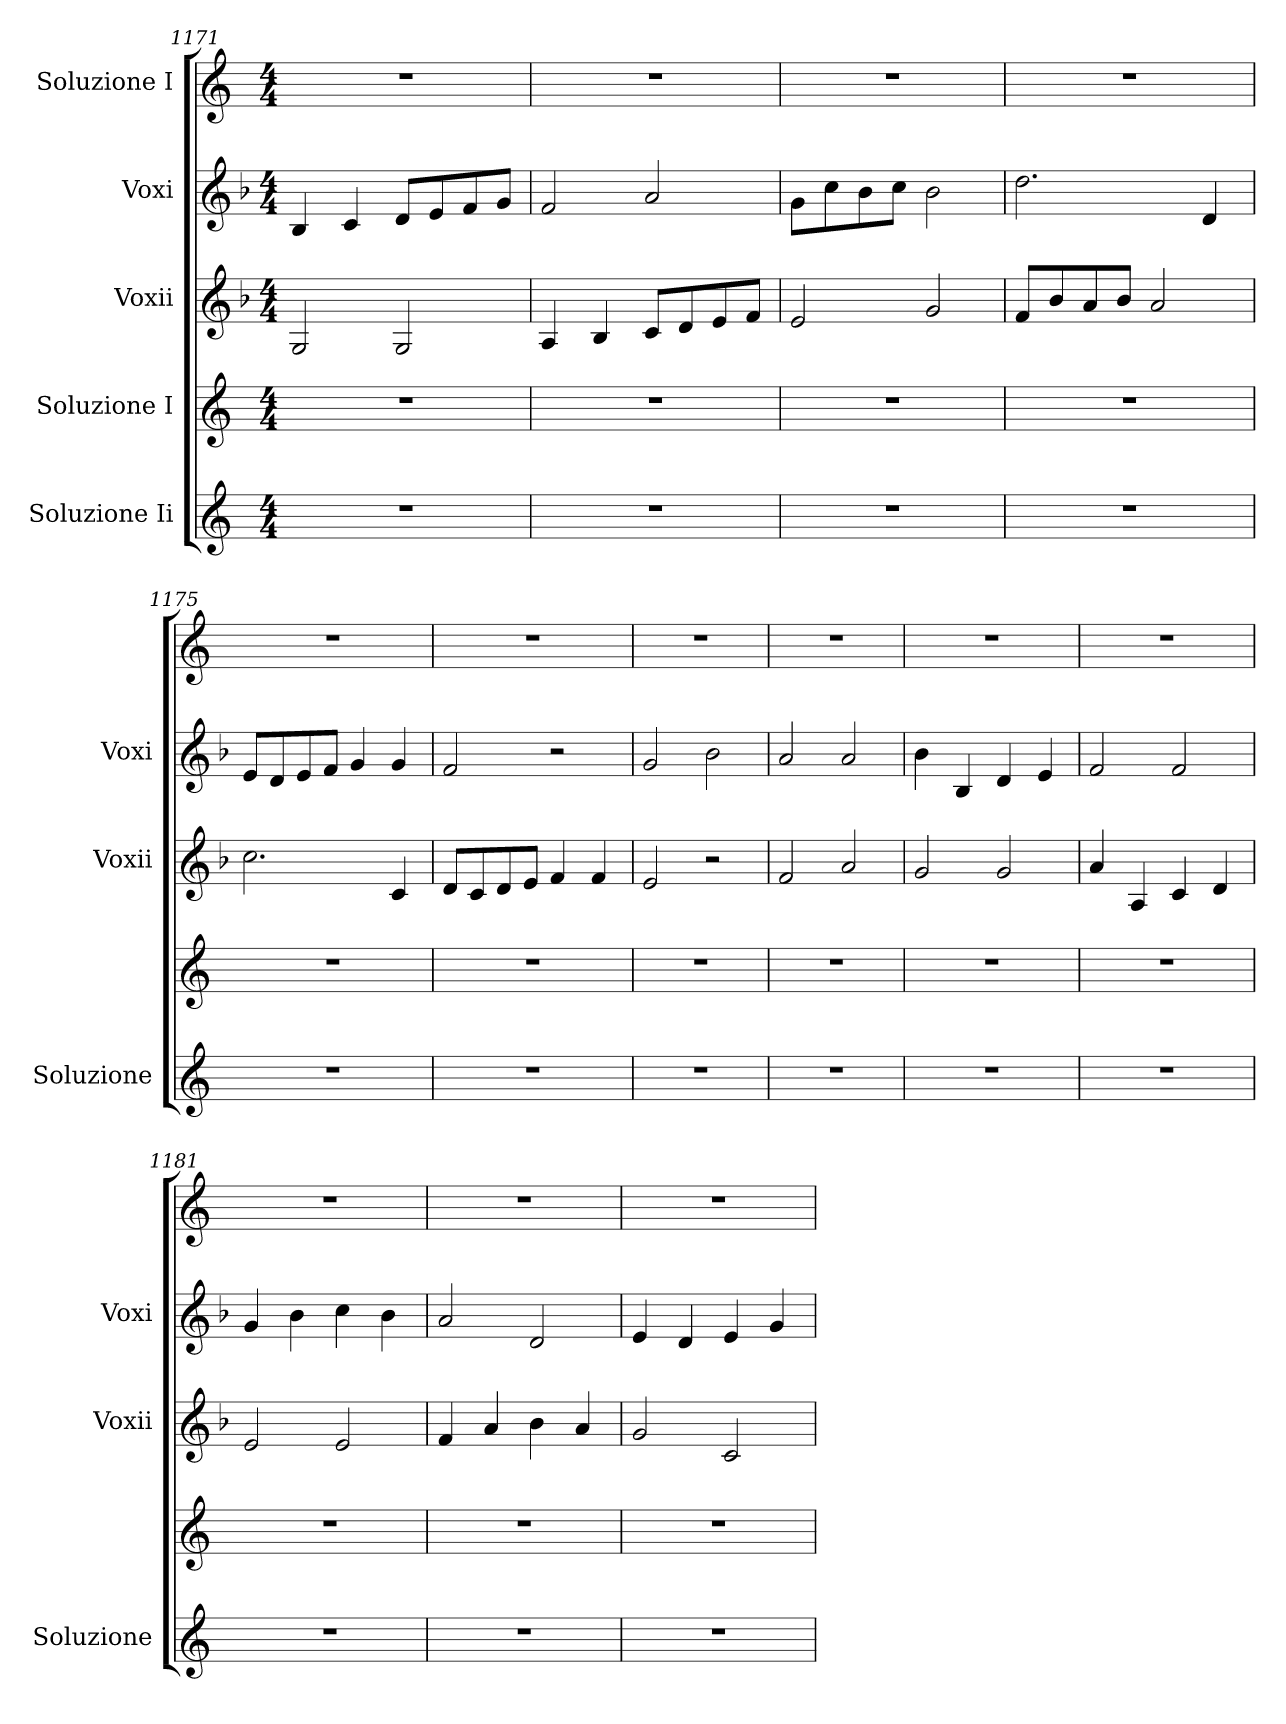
**kern	**kern	**kern	**kern	**kern
*part5	*part4	*part3	*part2	*part1
*staff5	*staff4	*staff3	*staff2	*staff1
*I"Soluzione Ii	*I"Soluzione I	*I"Voxii	*I"Voxi	*I"Soluzione I
*I'Soluzione	*	*I'Voxii	*I'Voxi	*
!!LO:LB:g=z
*clefG2	*clefG2	*clefG2	*clefG2	*clefG2
*k[]	*k[]	*k[b-]	*k[b-]	*k[]
*C:	*C:	*F:	*F:	*C:
*M4/4	*M4/4	*M4/4	*M4/4	*M4/4
=1171	=1171	=1171	=1171	=1171
1r	1r	2G/	4B-/	1r
.	.	.	4c/	.
.	.	2G/	8d/L	.
.	.	.	8e/	.
.	.	.	8f/	.
.	.	.	8g/J	.
=1172	=1172	=1172	=1172	=1172
1r	1r	4A/	2f/	1r
.	.	4B-/	.	.
.	.	8c/L	2a/	.
.	.	8d/	.	.
.	.	8e/	.	.
.	.	8f/J	.	.
=1173	=1173	=1173	=1173	=1173
1r	1r	2e/	8g\L	1r
.	.	.	8cc\	.
.	.	.	8b-\	.
.	.	.	8cc\J	.
.	.	2g/	2b-\	.
=1174	=1174	=1174	=1174	=1174
1r	1r	8f/L	2.dd\	1r
.	.	8b-/	.	.
.	.	8a/	.	.
.	.	8b-/J	.	.
.	.	2a/	.	.
.	.	.	4d/	.
=1175	=1175	=1175	=1175	=1175
1r	1r	2.cc\	8e/L	1r
.	.	.	8d/	.
.	.	.	8e/	.
.	.	.	8f/J	.
.	.	.	4g/	.
.	.	4c/	4g/	.
!!LO:PB:g=z
=1176	=1176	=1176	=1176	=1176
1r	1r	8d/L	2f/	1r
.	.	8c/	.	.
.	.	8d/	.	.
.	.	8e/J	.	.
.	.	4f/	2r	.
.	.	4f/	.	.
=1177	=1177	=1177	=1177	=1177
1r	1r	2e/	2g/	1r
.	.	2r	2b-\	.
=1178	=1178	=1178	=1178	=1178
1r	1r	2f/	2a/	1r
.	.	2a/	2a/	.
=1179	=1179	=1179	=1179	=1179
1r	1r	2g/	4b-\	1r
.	.	.	4B-/	.
.	.	2g/	4d/	.
.	.	.	4e/	.
=1180	=1180	=1180	=1180	=1180
1r	1r	4a/	2f/	1r
.	.	4A/	.	.
.	.	4c/	2f/	.
.	.	4d/	.	.
=1181	=1181	=1181	=1181	=1181
1r	1r	2e/	4g/	1r
.	.	.	4b-\	.
.	.	2e/	4cc\	.
.	.	.	4b-\	.
!!LO:LB:g=z
=1182	=1182	=1182	=1182	=1182
1r	1r	4f/	2a/	1r
.	.	4a/	.	.
.	.	4b-\	2d/	.
.	.	4a/	.	.
=1183	=1183	=1183	=1183	=1183
1r	1r	2g/	4e/	1r
.	.	.	4d/	.
.	.	2c/	4e/	.
.	.	.	4g/	.
=	=	=	=	=
*-	*-	*-	*-	*-
